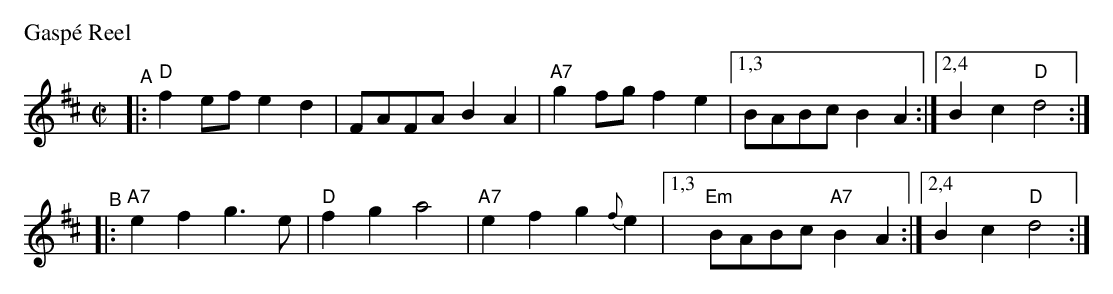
X:1
M: C|
P: Gasp\'e Reel
K: D
"^A"|:\
"D"f2ef e2d2 | FAFA B2A2 | "A7"g2fg f2e2 |\
[1,3 BABc B2A2 :|[2,4 B2c2 "D"d4 :|
"^B"|:\
"A7"e2f2 g3e | "D"f2g2 a4 | "A7"e2f2 g2{f}e2 |\
[1,3 "Em"BABc "A7"B2A2 :|[2,4 B2c2 "D"d4 :|
